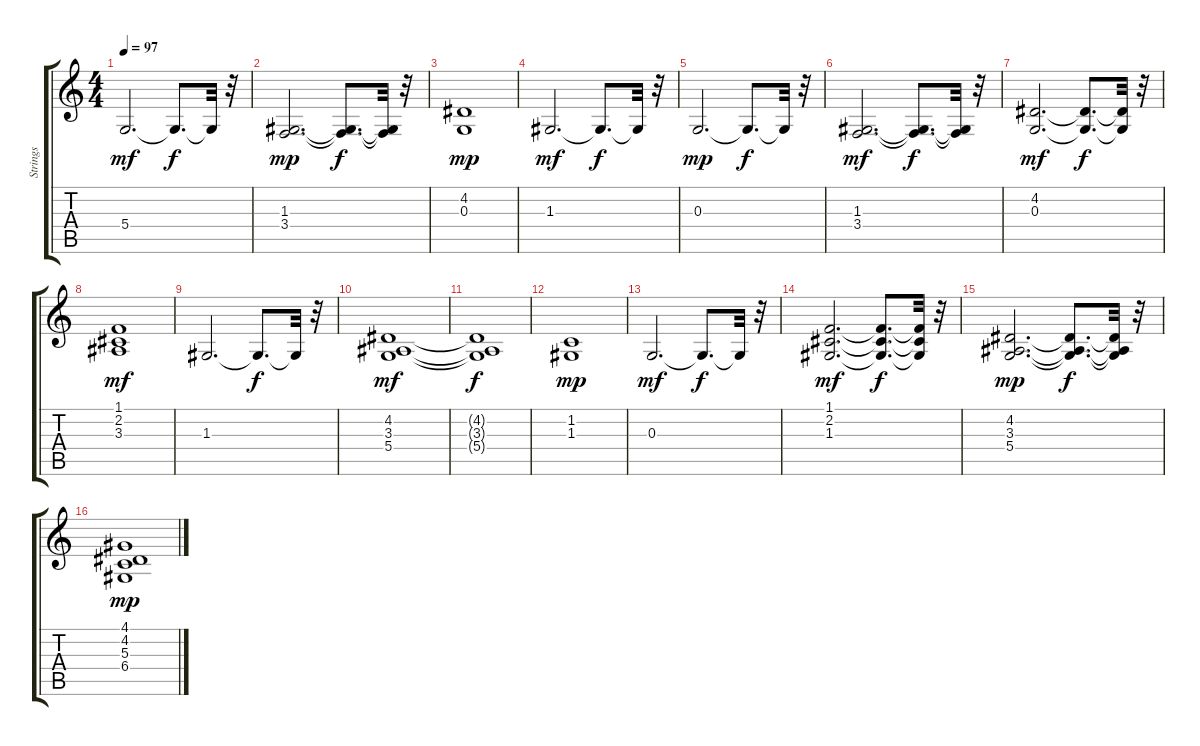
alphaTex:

\track ("Strings" "Strings") {instrument stringensemble2}
\staff {score tabs}
\tuning (E4 B3 G3 D3 A2 E2) {hide}
\ts (4 4)
\tempo 97
\clef g2
\ks c
5.4.2{d dy mf} 5.4{t}.8{d dy f} 5.4{t}.32 r.32 |
(1.3 3.4).2{d dy mp} (1.3{t} 3.4{t}).8{d dy f} (1.3{t} 3.4{t}).32 r.32 |
(4.2 0.3).1{dy mp} |
1.3.2{d dy mf} 1.3{t}.8{d dy f} 1.3{t}.32 r.32 |
0.3.2{d dy mp} 0.3{t}.8{d dy f} 0.3{t}.32 r.32 |
(1.3 3.4).2{d dy mf} (1.3{t} 3.4{t}).8{d dy f} (1.3{t} 3.4{t}).32 r.32 |
(4.2 0.3).2{d dy mf} (4.2{t} 0.3{t}).8{d dy f} (4.2{t} 0.3{t}).32 r.32 |
(1.1 2.2 3.3).1{dy mf} |
1.3.2{d} 1.3{t}.8{d dy f} 1.3{t}.32 r.32 |
(4.2 3.3 5.4).1{dy mf} |
(4.2{t} 3.3{t} 5.4{t}).1{dy f} |
(1.2 1.3).1{dy mp} |
0.3.2{d dy mf} 0.3{t}.8{d dy f} 0.3{t}.32 r.32 |
(1.1 2.2 1.3).2{d dy mf} (1.1{t} 2.2{t} 1.3{t}).8{d dy f} (1.1{t} 2.2{t} 1.3{t}).32 r.32 |
(4.2 3.3 5.4).2{d dy mp} (4.2{t} 3.3{t} 5.4{t}).8{d dy f} (4.2{t} 3.3{t} 5.4{t}).32 r.32 |
(4.1 4.2 5.3 6.4).1{dy mp}
